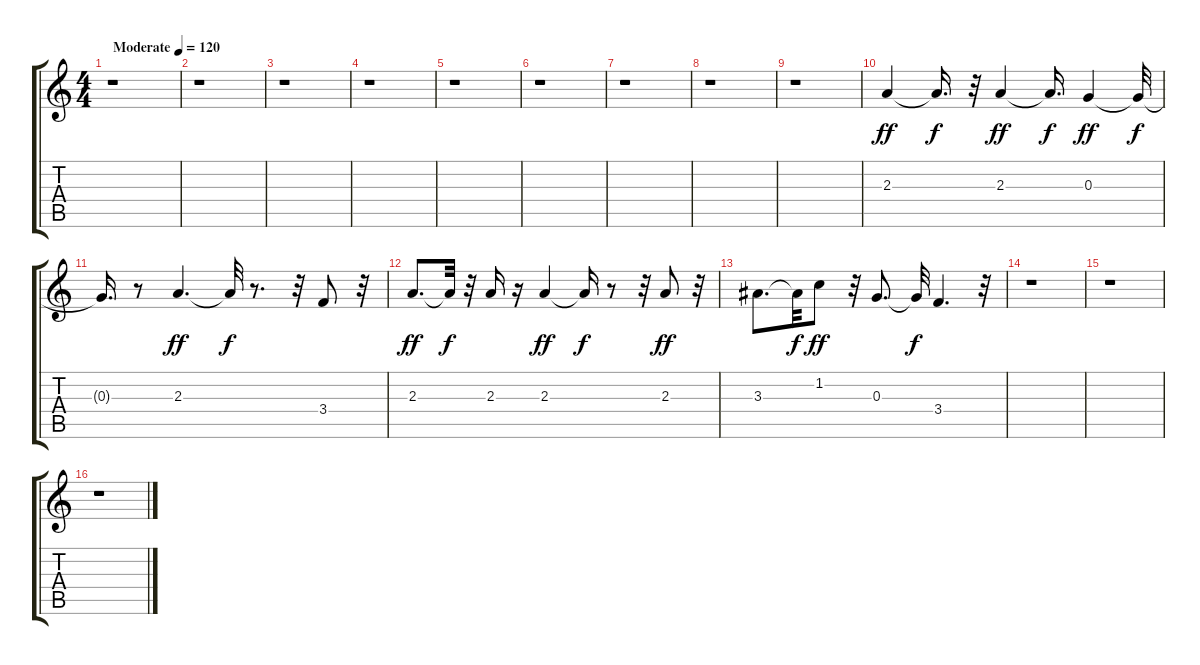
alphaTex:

\track "" {instrument electricguitarjazz}
\staff {score tabs}
\tuning (E4 B3 G3 D3 A2 E2) {hide}
\ts (4 4)
\tempo (120 "Moderate")
\tempo 122
\tempo (120 "Moderate")
\clef g2
\ks c
r.1{dy ff instrument electricguitarjazz} |
r.1 |
r.1 |
r.1 |
r.1 |
r.1 |
r.1 |
r.1 |
r.1 |
2.3.4 2.3{t}.16{d dy f} r.32 2.3.4{dy ff} 2.3{t}.16{d dy f} 0.3.4{dy ff} 0.3{t}.32{dy f} |
0.3{t}.16{d} r.8 2.3.4{d dy ff} 2.3{t}.32{dy f} r.8{d} r.32 3.4.8 r.32 |
2.3.8{d dy ff} 2.3{t}.32{dy f} r.32 2.3.16 r.16 2.3.4{dy ff} 2.3{t}.16{dy f} r.8 r.32 2.3.8{dy ff} r.32 |
3.3.8{d} 3.3{t}.32{dy f} 1.2.8{dy ff} r.32 0.3.8{d} 0.3{t}.32{dy f} 3.4.4{d} r.32 |
r.1 |
r.1 |
r.1
